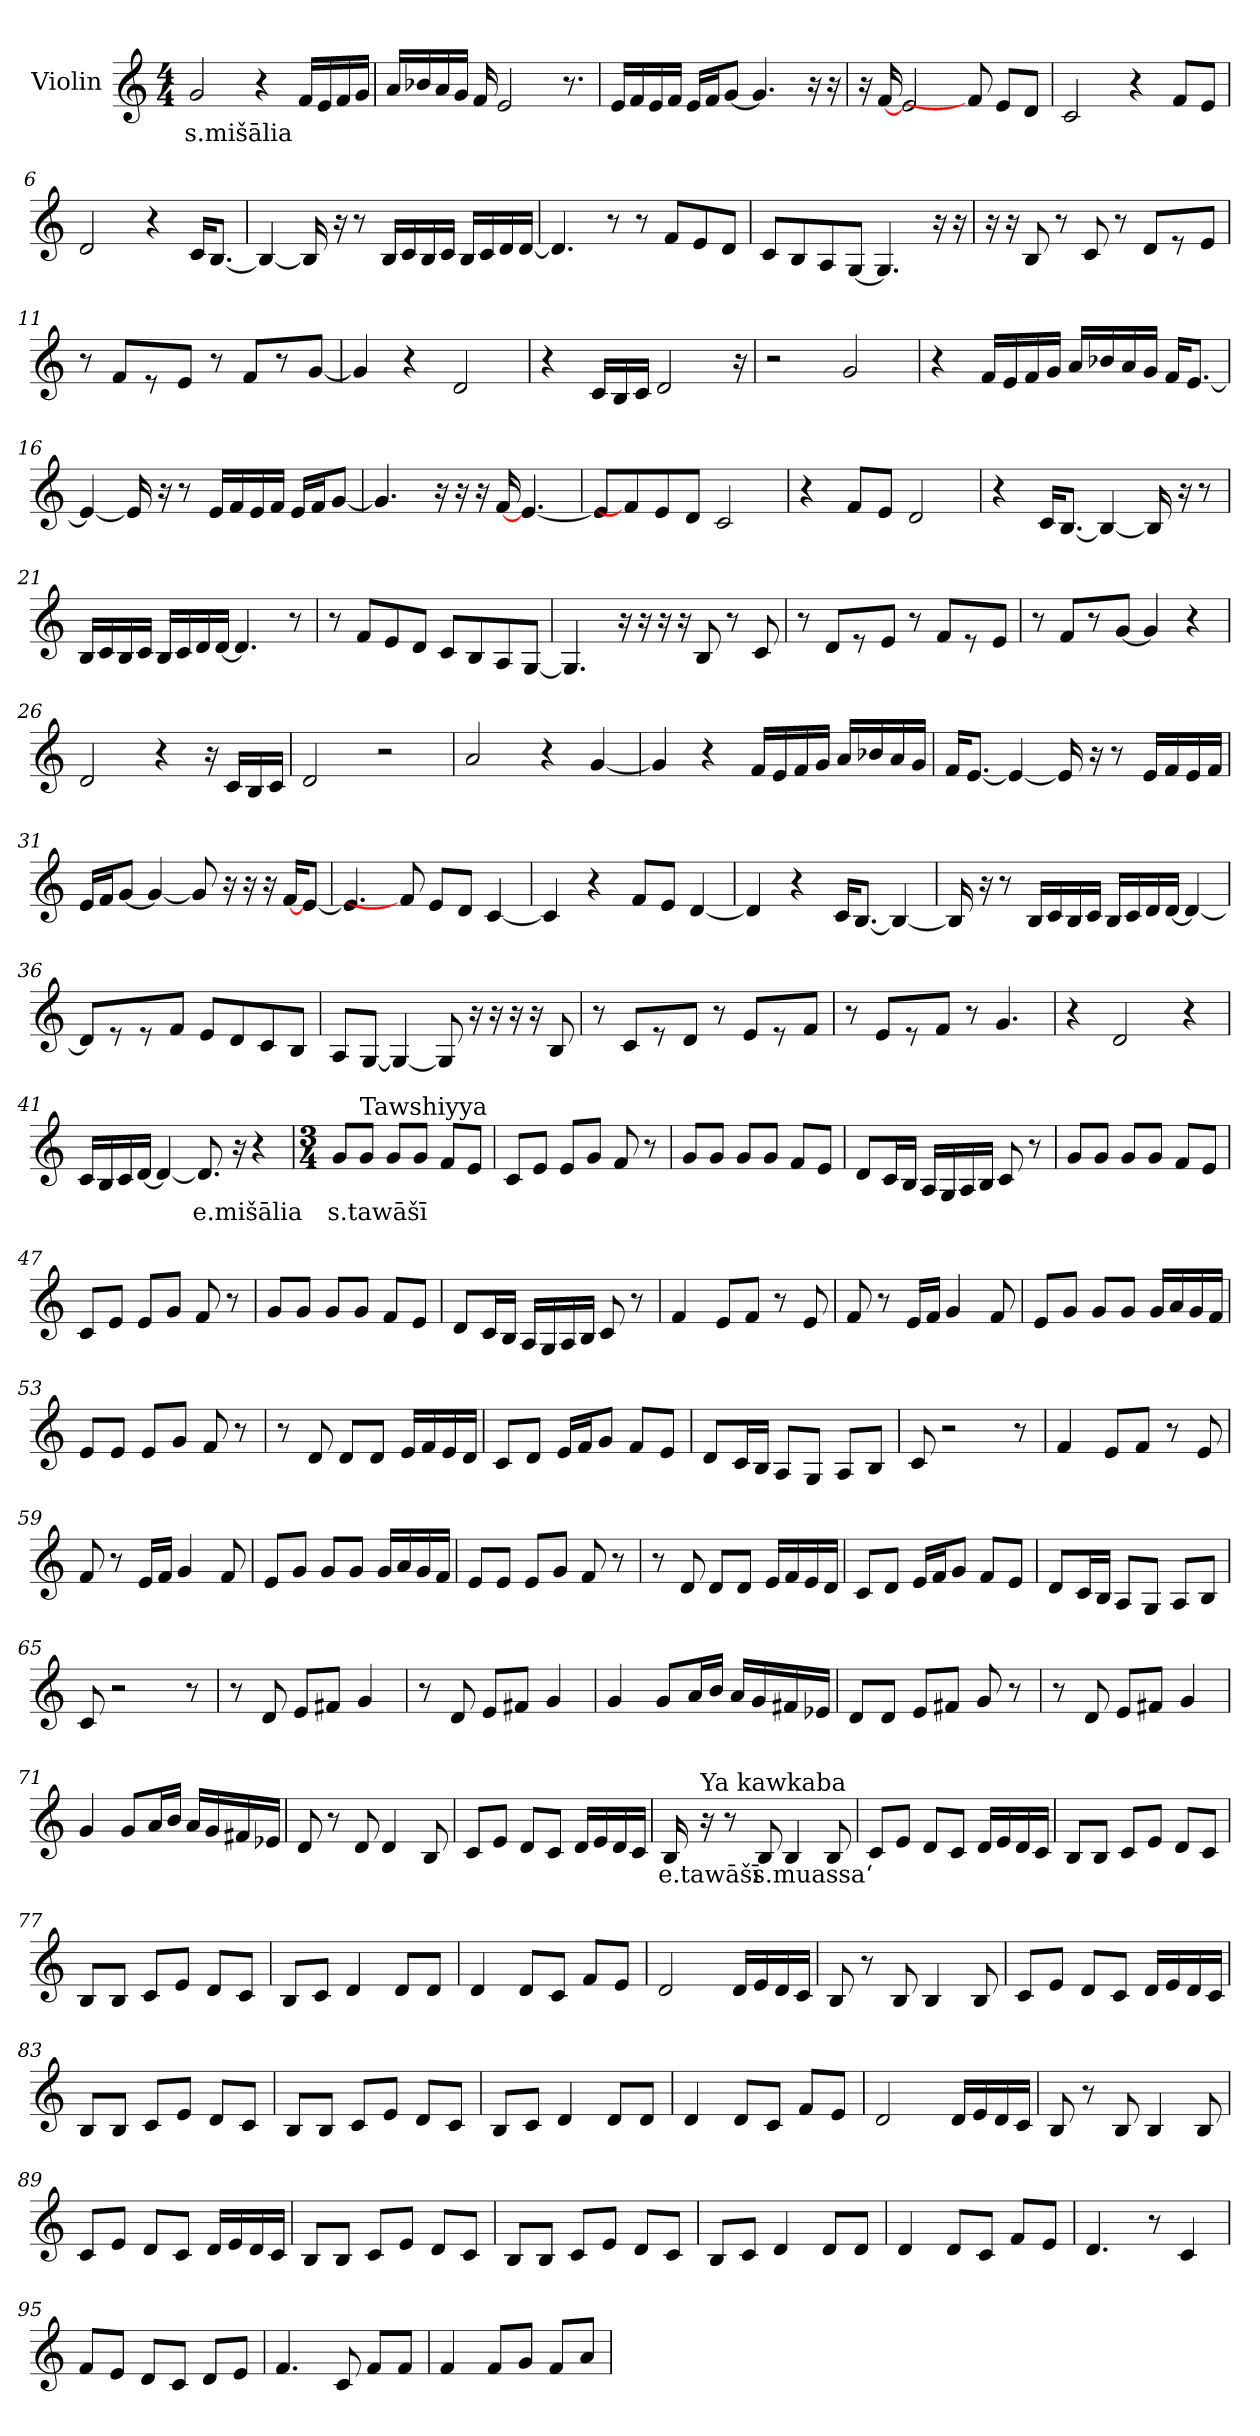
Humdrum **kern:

**kern	**text
*part1	*part1
*staff1	*staff1
*I"Violin	*
*clefG2	*
*k[]	*
*M4/4	*
*MM80	*
=1	=1
!	!LO:LY:b
2g/	s.mišālia
4r	.
16f/LL	.
16e/	.
16f/	.
16g/JJ	.
=2	=2
16a/LL	.
16b-X/	.
16a/	.
16g/JJ	.
16f/	.
2e/	.
8.r	.
=3	=3
16e/LL	.
16f/	.
16e/	.
16f/JJ	.
16e/LL	.
16f/J	.
[8g/J	.
4.g/]	.
16r	.
16r	.
=4	=4
16r	.
[16f/	.
2e/	.
8f/]	.
8e/L	.
8d/J	.
!!LO:LB:g=z
=5	=5
2c/	.
4r	.
8f/L	.
8e/J	.
=6	=6
2d/	.
4r	.
16c/KL	.
[8.B/J	.
=7	=7
4B/_	.
16B/]	.
16r	.
8r	.
16B/LL	.
16c/	.
16B/	.
16c/JJ	.
16B/LL	.
16c/	.
16d/	.
[16d/JJ	.
=8	=8
4.d/]	.
8r	.
8r	.
8f/L	.
8e/	.
8d/J	.
!!LO:LB:g=z
=9	=9
8c/L	.
8B/	.
8A/	.
[8G/J	.
4.G/]	.
16r	.
16r	.
=10	=10
16r	.
16r	.
8B/	.
8r	.
8c/	.
8r	.
8d/L	.
8r	.
8e/J	.
=11	=11
8r	.
8f/L	.
8r	.
8e/J	.
8r	.
8f/L	.
8r	.
[8g/J	.
=12	=12
4g/]	.
4r	.
2d/	.
!!LO:LB:g=z
=13	=13
4r	.
16c/LL	.
16B/	.
16c/JJ	.
2d/	.
16r	.
=14	=14
2r	.
2g/	.
=15	=15
4r	.
16f/LL	.
16e/	.
16f/	.
16g/JJ	.
16a/LL	.
16b-X/	.
16a/	.
16g/JJ	.
16f/KL	.
[8.e/J	.
=16	=16
4e/_	.
16e/]	.
16r	.
8r	.
16e/LL	.
16f/	.
16e/	.
16f/JJ	.
16e/LL	.
16f/J	.
[8g/J	.
=17	=17
4.g/]	.
16r	.
16r	.
16r	.
[16f/	.
[4.e/	.
!!LO:LB:g=z
=18	=18
8e/L]	.
8f/]	.
8e/	.
8d/J	.
2c/	.
=19	=19
4r	.
8f/L	.
8e/J	.
2d/	.
=20	=20
4r	.
16c/KL	.
[8.B/J	.
4B/_	.
16B/]	.
16r	.
8r	.
=21	=21
16B/LL	.
16c/	.
16B/	.
16c/JJ	.
16B/LL	.
16c/	.
16d/	.
[16d/JJ	.
4.d/]	.
8r	.
=22	=22
8r	.
8f/L	.
8e/	.
8d/J	.
8c/L	.
8B/	.
8A/	.
[8G/J	.
!!LO:LB:g=z
=23	=23
4.G/]	.
16r	.
16r	.
16r	.
16r	.
8B/	.
8r	.
8c/	.
=24	=24
8r	.
8d/L	.
8r	.
8e/J	.
8r	.
8f/L	.
8r	.
8e/J	.
=25	=25
8r	.
8f/L	.
8r	.
[8g/J	.
4g/]	.
4r	.
=26	=26
2d/	.
4r	.
16r	.
16c/LL	.
16B/	.
16c/JJ	.
=27	=27
2d/	.
2r	.
!!LO:LB:g=z
=28	=28
2a/	.
4r	.
[4g/	.
=29	=29
4g/]	.
4r	.
16f/LL	.
16e/	.
16f/	.
16g/JJ	.
16a/LL	.
16b-X/	.
16a/	.
16g/JJ	.
=30	=30
16f/KL	.
[8.e/J	.
4e/_	.
16e/]	.
16r	.
8r	.
16e/LL	.
16f/	.
16e/	.
16f/JJ	.
=31	=31
16e/LL	.
16f/J	.
[8g/J	.
4g/_	.
8g/]	.
16r	.
16r	.
16r	.
[16f/KL	.
[8e/J	.
!!LO:PB:g=z
=32	=32
4.e/]	.
8f/]	.
8e/L	.
8d/J	.
[4c/	.
=33	=33
4c/]	.
4r	.
8f/L	.
8e/J	.
[4d/	.
=34	=34
4d/]	.
4r	.
16c/KL	.
[8.B/J	.
4B/_	.
=35	=35
16B/]	.
16r	.
8r	.
16B/LL	.
16c/	.
16B/	.
16c/JJ	.
16B/LL	.
16c/	.
16d/	.
[16d/JJ	.
4d/_	.
!!LO:PB:g=z
=36	=36
8d/L]	.
8r	.
8r	.
8f/J	.
8e/L	.
8d/	.
8c/	.
8B/J	.
=37	=37
8A/L	.
[8G/J	.
4G/_	.
8G/]	.
16r	.
16r	.
16r	.
16r	.
8B/	.
=38	=38
8r	.
8c/L	.
8r	.
8d/J	.
8r	.
8e/L	.
8r	.
8f/J	.
=39	=39
8r	.
8e/L	.
8r	.
8f/J	.
8r	.
4.g/	.
=40	=40
4r	.
2d/	.
4r	.
!!LO:LB:g=z
=41	=41
16c/LL	.
16B/	.
16c/	.
[16d/JJ	.
4d/_	.
!	!LO:LY:b
8.d/]	e.mišālia
16r	.
4r	.
=42	=42
*M3/4	*
*MM60	*
!	!LO:LY:b
8g/L	s.tawāšī
!LO:TX:a:t=Tawshiyya	!
8g/J	.
8g/L	.
8g/J	.
8f/L	.
8e/J	.
=43	=43
8c/L	.
8e/J	.
8e/L	.
8g/J	.
8f/	.
8r	.
=44	=44
8g/L	.
8g/J	.
8g/L	.
8g/J	.
8f/L	.
8e/J	.
!!LO:LB:g=z
=45	=45
8d/L	.
16c/L	.
16B/JJ	.
16A/LL	.
16G/	.
16A/	.
16B/JJ	.
8c/	.
8r	.
=46	=46
8g/L	.
8g/J	.
8g/L	.
8g/J	.
8f/L	.
8e/J	.
=47	=47
8c/L	.
8e/J	.
8e/L	.
8g/J	.
8f/	.
8r	.
=48	=48
8g/L	.
8g/J	.
8g/L	.
8g/J	.
8f/L	.
8e/J	.
=49	=49
8d/L	.
16c/L	.
16B/JJ	.
16A/LL	.
16G/	.
16A/	.
16B/JJ	.
8c/	.
8r	.
!!LO:LB:g=z
=50	=50
4f/	.
8e/L	.
8f/J	.
8r	.
8e/	.
=51	=51
8f/	.
8r	.
16e/LL	.
16f/JJ	.
4g/	.
8f/	.
=52	=52
8e/L	.
8g/J	.
8g/L	.
8g/J	.
16g/LL	.
16a/	.
16g/	.
16f/JJ	.
=53	=53
8e/L	.
8e/J	.
8e/L	.
8g/J	.
8f/	.
8r	.
=54	=54
8r	.
8d/	.
8d/L	.
8d/J	.
16e/LL	.
16f/	.
16e/	.
16d/JJ	.
!!LO:LB:g=z
=55	=55
8c/L	.
8d/J	.
16e/LL	.
16f/J	.
8g/J	.
8f/L	.
8e/J	.
=56	=56
8d/L	.
16c/L	.
16B/JJ	.
8A/L	.
8G/J	.
8A/L	.
8B/J	.
=57	=57
8c/	.
2r	.
8r	.
=58	=58
4f/	.
8e/L	.
8f/J	.
8r	.
8e/	.
=59	=59
8f/	.
8r	.
16e/LL	.
16f/JJ	.
4g/	.
8f/	.
=60	=60
8e/L	.
8g/J	.
8g/L	.
8g/J	.
16g/LL	.
16a/	.
16g/	.
16f/JJ	.
!!LO:LB:g=z
=61	=61
8e/L	.
8e/J	.
8e/L	.
8g/J	.
8f/	.
8r	.
=62	=62
8r	.
8d/	.
8d/L	.
8d/J	.
16e/LL	.
16f/	.
16e/	.
16d/JJ	.
=63	=63
8c/L	.
8d/J	.
16e/LL	.
16f/J	.
8g/J	.
8f/L	.
8e/J	.
=64	=64
8d/L	.
16c/L	.
16B/JJ	.
8A/L	.
8G/J	.
8A/L	.
8B/J	.
=65	=65
8c/	.
2r	.
8r	.
!!LO:LB:g=z
=66	=66
8r	.
8d/	.
8e/L	.
8f#X/J	.
4g/	.
=67	=67
8r	.
8d/	.
8e/L	.
8f#X/J	.
4g/	.
=68	=68
4g/	.
8g/L	.
16a/L	.
16b/JJ	.
16a/LL	.
16g/	.
16f#X/	.
16e-X/JJ	.
=69	=69
8d/L	.
8d/J	.
8e/L	.
8f#X/J	.
8g/	.
8r	.
=70	=70
8r	.
8d/	.
8e/L	.
8f#X/J	.
4g/	.
!!LO:LB:g=z
=71	=71
4g/	.
8g/L	.
16a/L	.
16b/JJ	.
16a/LL	.
16g/	.
16f#X/	.
16e-X/JJ	.
=72	=72
8d/	.
8r	.
8d/	.
4d/	.
8B/	.
=73	=73
8c/L	.
8e/J	.
8d/L	.
8c/J	.
16d/LL	.
16e/	.
16d/	.
16c/JJ	.
=74	=74
*MM50	*
!	!LO:LY:b
16B/	e.tawāšī
!LO:TX:a:t=Ya kawkaba	!
16r	.
8r	.
!	!LO:LY:b
8B/	s.muassa‘
4B/	.
8B/	.
=75	=75
8c/L	.
8e/J	.
8d/L	.
8c/J	.
16d/LL	.
16e/	.
16d/	.
16c/JJ	.
!!LO:PB:g=z
=76	=76
8B/L	.
8B/J	.
8c/L	.
8e/J	.
8d/L	.
8c/J	.
=77	=77
8B/L	.
8B/J	.
8c/L	.
8e/J	.
8d/L	.
8c/J	.
=78	=78
8B/L	.
8c/J	.
4d/	.
8d/L	.
8d/J	.
=79	=79
4d/	.
8d/L	.
8c/J	.
8f/L	.
8e/J	.
=80	=80
2d/	.
16d/LL	.
16e/	.
16d/	.
16c/JJ	.
=81	=81
8B/	.
8r	.
8B/	.
4B/	.
8B/	.
!!LO:LB:g=z
=82	=82
8c/L	.
8e/J	.
8d/L	.
8c/J	.
16d/LL	.
16e/	.
16d/	.
16c/JJ	.
=83	=83
8B/L	.
8B/J	.
8c/L	.
8e/J	.
8d/L	.
8c/J	.
=84	=84
8B/L	.
8B/J	.
8c/L	.
8e/J	.
8d/L	.
8c/J	.
=85	=85
8B/L	.
8c/J	.
4d/	.
8d/L	.
8d/J	.
=86	=86
4d/	.
8d/L	.
8c/J	.
8f/L	.
8e/J	.
=87	=87
2d/	.
16d/LL	.
16e/	.
16d/	.
16c/JJ	.
!!LO:LB:g=z
=88	=88
8B/	.
8r	.
8B/	.
4B/	.
8B/	.
=89	=89
8c/L	.
8e/J	.
8d/L	.
8c/J	.
16d/LL	.
16e/	.
16d/	.
16c/JJ	.
=90	=90
8B/L	.
8B/J	.
8c/L	.
8e/J	.
8d/L	.
8c/J	.
=91	=91
8B/L	.
8B/J	.
8c/L	.
8e/J	.
8d/L	.
8c/J	.
=92	=92
8B/L	.
8c/J	.
4d/	.
8d/L	.
8d/J	.
=93	=93
4d/	.
8d/L	.
8c/J	.
8f/L	.
8e/J	.
!!LO:LB:g=z
=94	=94
4.d/	.
8r	.
4c/	.
=95	=95
8f/L	.
8e/J	.
8d/L	.
8c/J	.
8d/L	.
8e/J	.
=96	=96
4.f/	.
8c/	.
8f/L	.
8f/J	.
=97	=97
4f/	.
8f/L	.
8g/J	.
8f/L	.
8a/J	.
=	=
*-	*-
